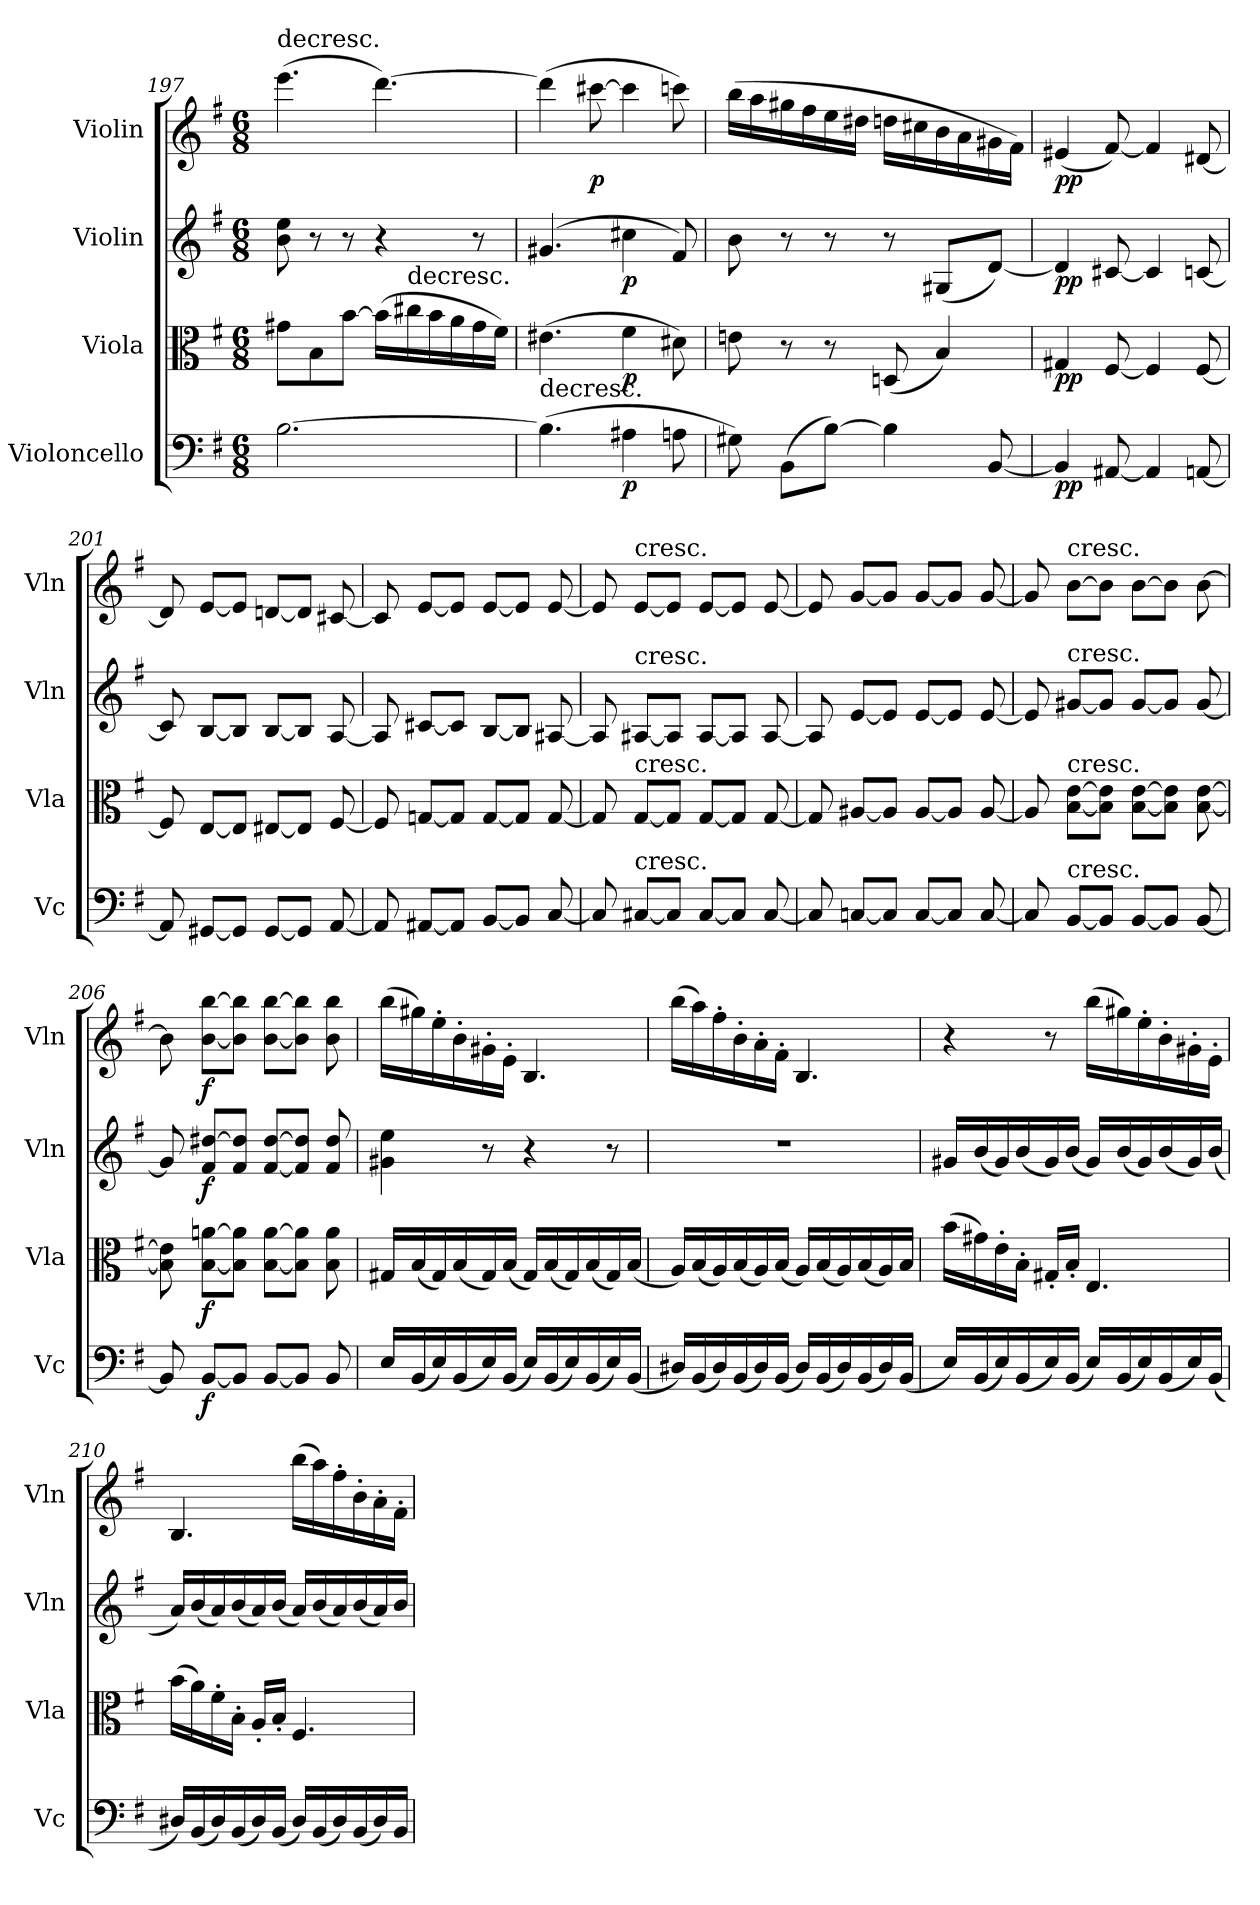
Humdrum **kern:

**kern	**dynam	**kern	**dynam	**kern	**dynam	**kern	**dynam
*part4	*part4	*part3	*part3	*part2	*part2	*part1	*part1
*staff4	*staff4	*staff3	*staff3	*staff2	*staff2	*staff1	*staff1
*I"Violoncello	*	*I"Viola	*	*I"Violin	*	*I"Violin	*
*I'Vc	*	*I'Vla	*	*I'Vln	*	*I'Vln	*
*clefF4	*	*clefC3	*	*clefG2	*	*clefG2	*
*k[f#]	*	*k[f#]	*	*k[f#]	*	*k[f#]	*
*e:	*	*e:	*	*e:	*	*e:	*
*M6/8	*	*M6/8	*	*M6/8	*	*M6/8	*
=197	=197	=197	=197	=197	=197	=197	=197
!	!	!	!	!	!	!LO:TX:t=decresc.	!
[2.B\	.	8g#X\L	.	8b\ 8ee\	.	(4.eee\	.
.	.	8B\	.	8r	.	.	.
.	.	[8b\J	.	8r	.	.	.
.	.	(16b\LL]	.	4r	.	[4.ddd\)	.
!	!	!LO:TX:t=decresc.	!	!	!	!	!
.	.	16cc#X\	.	.	.	.	.
.	.	16b\	.	.	.	.	.
.	.	16a\	.	.	.	.	.
.	.	16g#\	.	8r	.	.	.
.	.	16f#\JJ)	.	.	.	.	.
=198	=198	=198	=198	=198	=198	=198	=198
!LO:TX:t=decresc.	!	!	!	!	!	!	!
(4.B\]	.	(4.e#X\	.	(4.g#X/	.	(4ddd\]	.
.	.	.	.	.	.	[8ccc#X\	p
4A#X\	p	4f#\	p	4cc#X\	p	4ccc#\]	.
8An\	.	8d#X\)	.	8f#/)	.	8cccn\)	.
=199	=199	=199	=199	=199	=199	=199	=199
8G#X\)	.	8en\	.	8b\	.	(16bb\LL	.
.	.	.	.	.	.	16aa\	.
(8BB\L	.	8r	.	8r	.	16gg#X\	.
.	.	.	.	.	.	16ff#\	.
[8B\J)	.	8r	.	8r	.	16ee\	.
.	.	.	.	.	.	16dd#X\JJ	.
4B\]	.	(8Dn/	.	8r	.	16ddn\LL	.
.	.	.	.	.	.	16cc#X\	.
.	.	4B/)	.	(8G#X/L	.	16b\	.
.	.	.	.	.	.	16a\	.
[8BB/	.	.	.	[8d/J)	.	16g#X\	.
.	.	.	.	.	.	16f#\JJ)	.
=200	=200	=200	=200	=200	=200	=200	=200
4BB/]	pp	4G#X/	pp	4d/]	pp	(4e#X/	pp
[8AA#X/	.	[8F#/	.	[8c#X/	.	[8f#/)	.
4AA#/]	.	4F#/]	.	4c#/]	.	4f#/]	.
[8AAn/	.	[8F#/	.	[8cn/	.	[8d#X/	.
=201	=201	=201	=201	=201	=201	=201	=201
8AA/]	.	8F#/]	.	8c/]	.	8d#/]	.
[8GG#X/L	.	[8E/L	.	[8B/L	.	[8e/L	.
8GG#/J]	.	8E/J]	.	8B/J]	.	8e/J]	.
[8GG#/L	.	[8E#X/L	.	[8B/L	.	[8dn/L	.
8GG#/J]	.	8E#/J]	.	8B/J]	.	8d/J]	.
[8AA/	.	[8F#/	.	[8A/	.	[8c#X/	.
=202	=202	=202	=202	=202	=202	=202	=202
8AA/]	.	8F#/]	.	8A/]	.	8c#/]	.
[8AA#X/L	.	[8Gn/L	.	[8c#X/L	.	[8e/L	.
8AA#/J]	.	8G/J]	.	8c#/J]	.	8e/J]	.
[8BB/L	.	[8G/L	.	[8B/L	.	[8e/L	.
8BB/J]	.	8G/J]	.	8B/J]	.	8e/J]	.
[8C/	.	[8G/	.	[8A#X/	.	[8e/	.
=203	=203	=203	=203	=203	=203	=203	=203
8C/]	.	8G/]	.	8A#/]	.	8e/]	.
!	!	!	!	!	!	!LO:TX:t=cresc.	!
!	!	!	!	!LO:TX:t=cresc.	!	!	!
!	!	!LO:TX:t=cresc.	!	!	!	!	!
!LO:TX:t=cresc.	!	!	!	!	!	!	!
[8C#X/L	.	[8G/L	.	[8A#X/L	.	[8e/L	.
8C#/J]	.	8G/J]	.	8A#/J]	.	8e/J]	.
[8C#/L	.	[8G/L	.	[8A#/L	.	[8e/L	.
8C#/J]	.	8G/J]	.	8A#/J]	.	8e/J]	.
[8C#/	.	[8G/	.	[8A#/	.	[8e/	.
=204	=204	=204	=204	=204	=204	=204	=204
8C#/]	.	8G/]	.	8A#/]	.	8e/]	.
[8Cn/L	.	[8A#X/L	.	[8e/L	.	[8g/L	.
8C/J]	.	8A#/J]	.	8e/J]	.	8g/J]	.
[8C/L	.	[8A#/L	.	[8e/L	.	[8g/L	.
8C/J]	.	8A#/J]	.	8e/J]	.	8g/J]	.
[8C/	.	[8A#/	.	[8e/	.	[8g/	.
=205	=205	=205	=205	=205	=205	=205	=205
8C/]	.	8A#/]	.	8e/]	.	8g/]	.
!	!	!	!	!	!	!LO:TX:t=cresc.	!
!	!	!	!	!LO:TX:t=cresc.	!	!	!
!	!	!LO:TX:t=cresc.	!	!	!	!	!
!LO:TX:t=cresc.	!	!	!	!	!	!	!
[8BB/L	.	[8B\ [8e\L	.	[8g#X/L	.	[8b\L	.
8BB/J]	.	8B]\ 8e]\J	.	8g#/J]	.	8b\J]	.
[8BB/L	.	[8B\ [8e\L	.	[8g#/L	.	[8b\L	.
8BB/J]	.	8B]\ 8e]\J	.	8g#/J]	.	8b\J]	.
[8BB/	.	[8B\ [8e\	.	[8g#/	.	[8b\	.
=206	=206	=206	=206	=206	=206	=206	=206
8BB/]	.	8B]\ 8e]\	.	8g#/]	.	8b\]	.
[8BB/L	f	[8B\ [8an\L	f	8f#/ [8dd#X/L	f	[8b\ [8bb\L	f
8BB/J]	.	8B]\ 8a]\J	.	8f#/ 8dd#]/J	.	8b]\ 8bb]\J	.
[8BB/L	.	[8B\ [8a\L	.	[8f#/ [8dd#/L	.	[8b\ [8bb\L	.
8BB/J]	.	8B]\ 8a]\J	.	8f#]/ 8dd#]/J	.	8b]\ 8bb]\J	.
8BB/	.	8B\ 8a\	.	8f#/ 8dd#/	.	8b\ 8bb\	.
=207	=207	=207	=207	=207	=207	=207	=207
16E/LL	.	16G#X/LL	.	4g#X\ 4ee\	.	(16bb\LL	.
(16BB/	.	(16B/	.	.	.	16gg#X\)	.
16E/)	.	16G#/)	.	.	.	16ee'\	.
(16BB/	.	(16B/	.	.	.	16b'\	.
16E/)	.	16G#/)	.	8r	.	16g#X'\	.
(16BB/JJ	.	(16B/JJ	.	.	.	16e'\JJ	.
16E/LL)	.	16G#/LL)	.	4r	.	4.B/	.
(16BB/	.	(16B/	.	.	.	.	.
16E/)	.	16G#/)	.	.	.	.	.
(16BB/	.	(16B/	.	.	.	.	.
16E/)	.	16G#/)	.	8r	.	.	.
(16BB/JJ	.	(16B/JJ	.	.	.	.	.
=208	=208	=208	=208	=208	=208	=208	=208
16D#X/LL)	.	16A/LL)	.	2.r	.	(16bb\LL	.
(16BB/	.	(16B/	.	.	.	16aa\)	.
16D#/)	.	16A/)	.	.	.	16ff#'\	.
(16BB/	.	(16B/	.	.	.	16b'\	.
16D#/)	.	16A/)	.	.	.	16a'\	.
(16BB/JJ	.	(16B/JJ	.	.	.	16f#'\JJ	.
16D#/LL)	.	16A/LL)	.	.	.	4.B/	.
(16BB/	.	(16B/	.	.	.	.	.
16D#/)	.	16A/)	.	.	.	.	.
(16BB/	.	(16B/	.	.	.	.	.
16D#/)	.	16A/)	.	.	.	.	.
(16BB/JJ	.	16B/JJ	.	.	.	.	.
=209	=209	=209	=209	=209	=209	=209	=209
16E/LL)	.	(16b\LL	.	16g#X/LL	.	4r	.
(16BB/	.	16g#X\)	.	(16b/	.	.	.
16E/)	.	16e'\	.	16g#/)	.	.	.
(16BB/	.	16B'\JJ	.	(16b/	.	.	.
16E/)	.	16G#X'/LL	.	16g#/)	.	8r	.
(16BB/JJ	.	16B'/JJ	.	(16b/JJ	.	.	.
16E/LL)	.	4.E/	.	16g#/LL)	.	(16bb\LL	.
(16BB/	.	.	.	(16b/	.	16gg#X\)	.
16E/)	.	.	.	16g#/)	.	16ee'\	.
(16BB/	.	.	.	(16b/	.	16b'\	.
16E/)	.	.	.	16g#/)	.	16g#X'\	.
(16BB/JJ	.	.	.	(16b/JJ	.	16e'\JJ	.
=210	=210	=210	=210	=210	=210	=210	=210
16D#X/LL)	.	(16b\LL	.	16a/LL)	.	4.B/	.
(16BB/	.	16a\)	.	(16b/	.	.	.
16D#/)	.	16f#'\	.	16a/)	.	.	.
(16BB/	.	16B'\JJ	.	(16b/	.	.	.
16D#/)	.	16A'/LL	.	16a/)	.	.	.
(16BB/JJ	.	16B'/JJ	.	(16b/JJ	.	.	.
16D#/LL)	.	4.F#/	.	16a/LL)	.	(16bb\LL	.
(16BB/	.	.	.	(16b/	.	16aa\)	.
16D#/)	.	.	.	16a/)	.	16ff#'\	.
(16BB/	.	.	.	(16b/	.	16b'\	.
16D#/)	.	.	.	16a/)	.	16a'\	.
16BB/JJ	.	.	.	16b/JJ	.	16f#'\JJ	.
=	=	=	=	=	=	=	=
*-	*-	*-	*-	*-	*-	*-	*-
